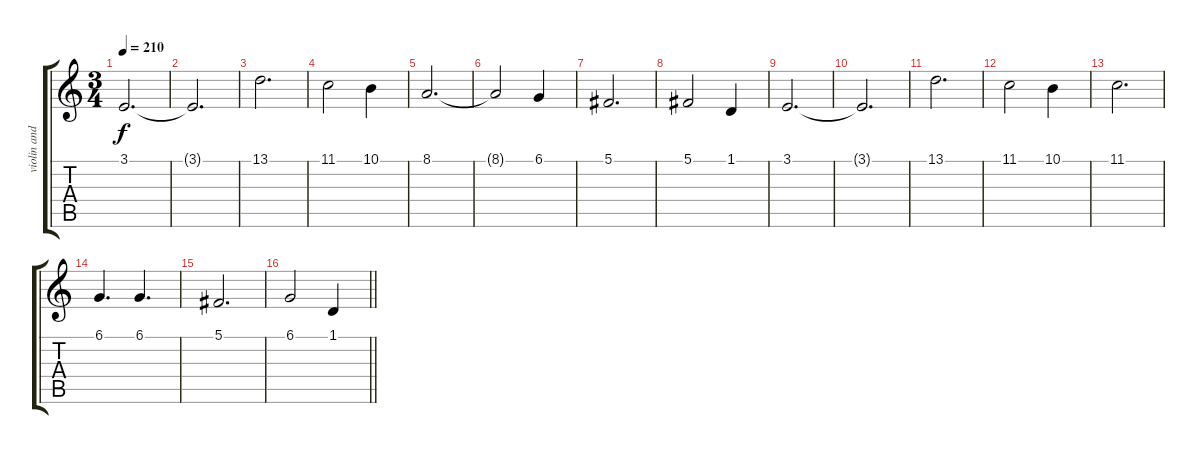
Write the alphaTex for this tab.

\track ("violin and hurdy gurdy" "violin and") {instrument violin}
\staff {score tabs}
\tuning (Db4 Ab3 E3 B2 Gb2 B1) {hide}
\ts (3 4)
\tempo 210
\clef g2
\ks c
3.1.2{d dy f} |
3.1{t}.2{d} |
13.1.2{d} |
11.1.2 10.1.4 |
8.1.2{d} |
8.1{t}.2 6.1.4 |
5.1.2{d} |
5.1.2 1.1.4 |
3.1.2{d} |
3.1{t}.2{d} |
13.1.2{d} |
11.1.2 10.1.4 |
11.1.2{d} |
6.1.4{d} 6.1.4{d} |
5.1.2{d} |
\barLineRight lightlight
6.1.2 1.1.4
